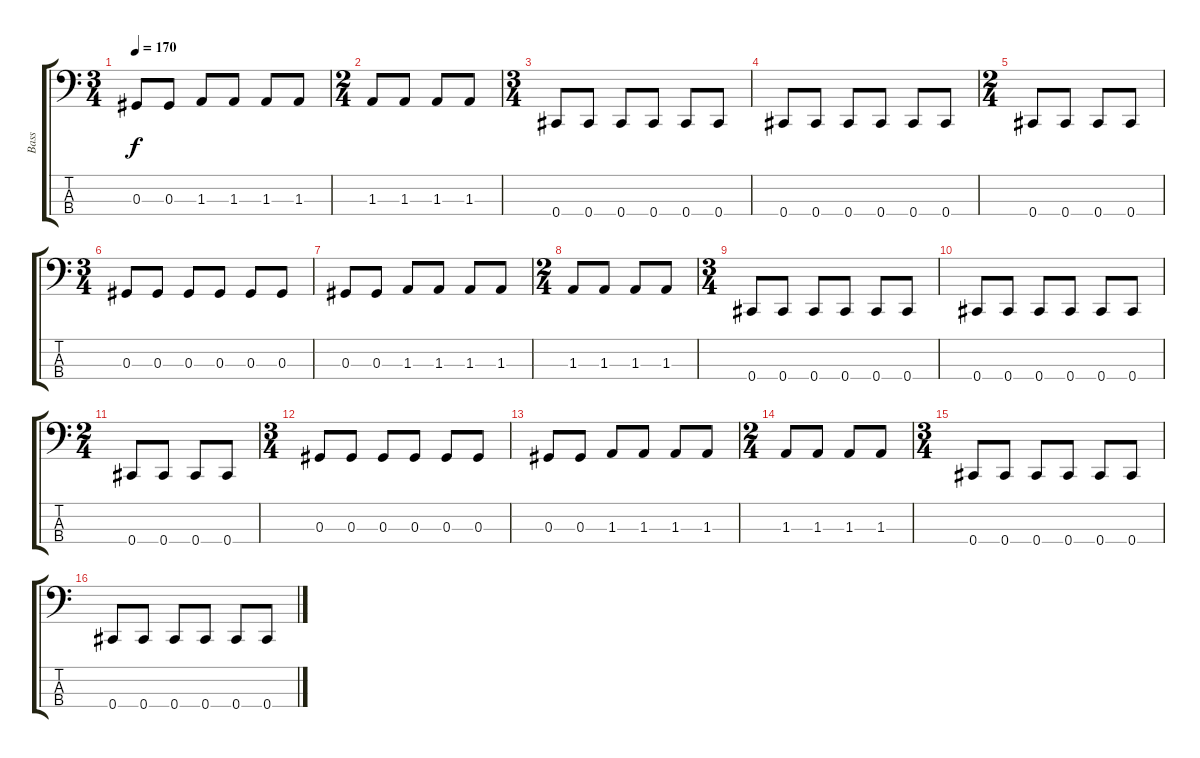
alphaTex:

\track ("Bass" "Bass") {instrument electricbasspick}
\staff {score tabs}
\tuning (Gb2 Db2 Ab1 Db1) {hide}
\ts (3 4)
\tempo 170
\clef f4
\ks c
0.3.8{dy f} 0.3.8 1.3.8 1.3.8 1.3.8 1.3.8 |
\ts (2 4)
1.3.8 1.3.8 1.3.8 1.3.8 |
\ts (3 4)
0.4.8 0.4.8 0.4.8 0.4.8 0.4.8 0.4.8 |
0.4.8 0.4.8 0.4.8 0.4.8 0.4.8 0.4.8 |
\ts (2 4)
0.4.8 0.4.8 0.4.8 0.4.8 |
\ts (3 4)
0.3.8 0.3.8 0.3.8 0.3.8 0.3.8 0.3.8 |
0.3.8 0.3.8 1.3.8 1.3.8 1.3.8 1.3.8 |
\ts (2 4)
1.3.8 1.3.8 1.3.8 1.3.8 |
\ts (3 4)
0.4.8 0.4.8 0.4.8 0.4.8 0.4.8 0.4.8 |
0.4.8 0.4.8 0.4.8 0.4.8 0.4.8 0.4.8 |
\ts (2 4)
0.4.8 0.4.8 0.4.8 0.4.8 |
\ts (3 4)
0.3.8 0.3.8 0.3.8 0.3.8 0.3.8 0.3.8 |
0.3.8 0.3.8 1.3.8 1.3.8 1.3.8 1.3.8 |
\ts (2 4)
1.3.8 1.3.8 1.3.8 1.3.8 |
\ts (3 4)
0.4.8 0.4.8 0.4.8 0.4.8 0.4.8 0.4.8 |
0.4.8 0.4.8 0.4.8 0.4.8 0.4.8 0.4.8
